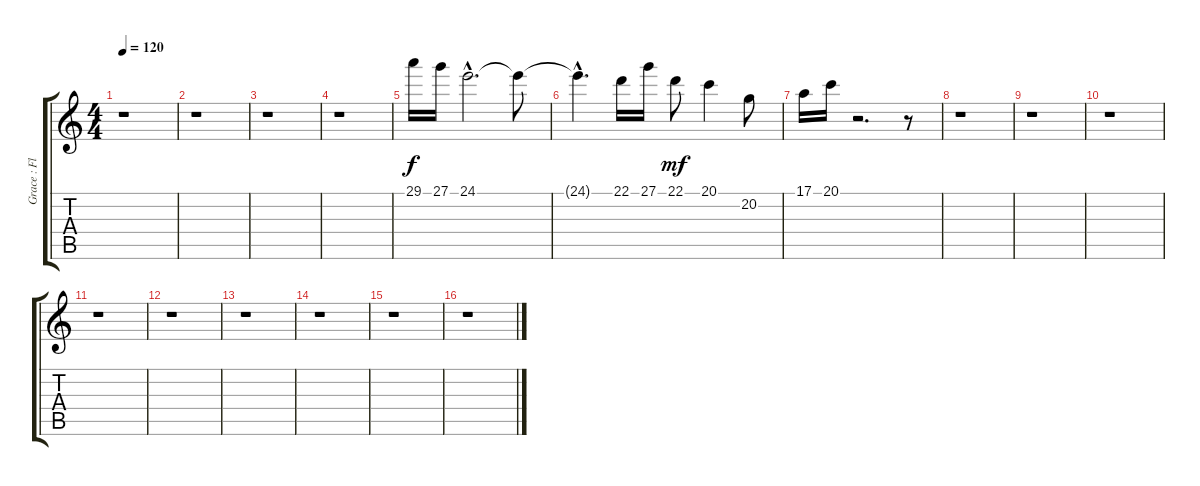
\track ("Grace : Flute       " "Grace : Fl") {instrument blownbottle}
\staff {score tabs}
\tuning (E4 B3 G3 D3 A2 E2) {hide}
\ts (4 4)
\tempo 120
\clef g2
\ks c
r.1{dy mf} |
r.1 |
r.1 |
r.1 |
29.1.16{dy f} 27.1.16 24.1{hac}.2{d} 24.1{t}.8 |
24.1{hac t}.4{d} 22.1.16 27.1.16 22.1.8{dy mf} 20.1.4 20.2.8 |
17.1.16 20.1.16 r.2{d} r.8 |
r.1 |
r.1 |
r.1 |
r.1 |
r.1 |
r.1 |
r.1 |
r.1 |
r.1
